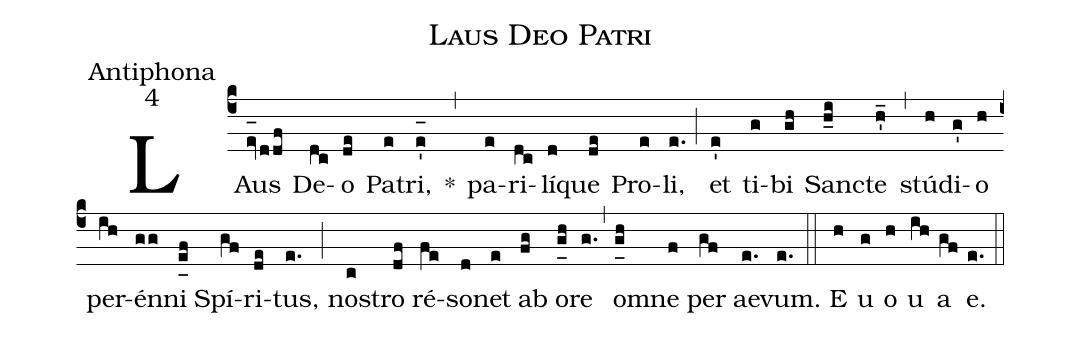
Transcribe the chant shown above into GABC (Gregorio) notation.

name:Laus Deo Patri;
office-part:Antiphona;
mode:4;
%%
(c4) LAus(ev_[oh:h]ddf) De(dc)o(de) Pa(e)tri,(e'_[oh:h]) *(,) pa(e)ri(dc)lí(d)que(de) Pro(e)li,(e.) (;) et(e') ti(g)bi(gh) San(h_i)cte(h'_) (,) stú(h)di(g')o(h) per(ih)én(gg)ni(e_[uh:l]f) Spí(gf)ri(de)tus,(e.) (;) no(c)stro(df) ré(fe)so(d)net(e) ab(fg) o(g_[uh:l]h)re(g.) (,) o(g_[uh:l]h)mne(f) per(gf) ae(e.)vum.(e.) (::) <eu>E(h) u(g) o(h) u(ih) a(gf) e.</eu>(e.) (::)
